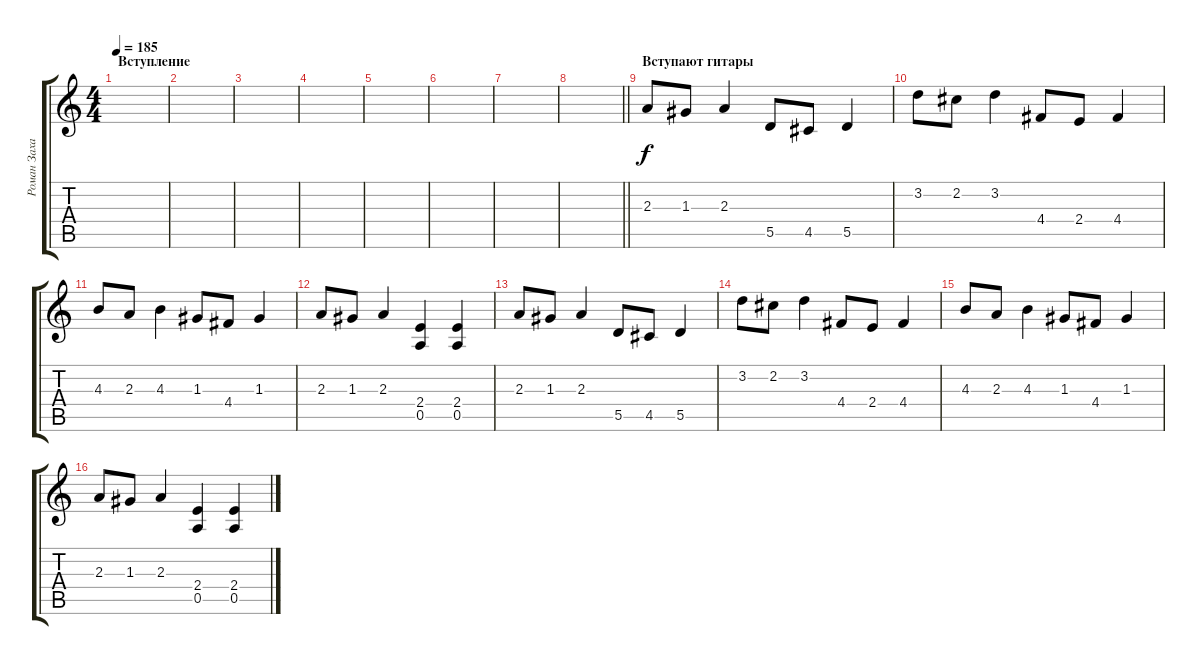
\track ("Роман Захаров" "Роман Заха") {instrument distortionguitar}
\staff {score tabs}
\tuning (E4 B3 G3 D3 A2 E2) {hide}
\ts (4 4)
\section ("" "Вступление")
\tempo 185
\clef g2
\ks c
|
|
|
|
|
|
|
\barLineRight lightlight
|
\section ("" "Вступают гитары")
2.3.8 1.3.8 2.3.4 5.5.8 4.5.8 5.5.4 |
3.2.8 2.2.8 3.2.4 4.4.8 2.4.8 4.4.4 |
4.3.8 2.3.8 4.3.4 1.3.8 4.4.8 1.3.4 |
2.3.8 1.3.8 2.3.4 (2.4 0.5).4 (2.4 0.5).4 |
2.3.8 1.3.8 2.3.4 5.5.8 4.5.8 5.5.4 |
3.2.8 2.2.8 3.2.4 4.4.8 2.4.8 4.4.4 |
4.3.8 2.3.8 4.3.4 1.3.8 4.4.8 1.3.4 |
2.3.8 1.3.8 2.3.4 (2.4 0.5).4 (2.4 0.5).4
